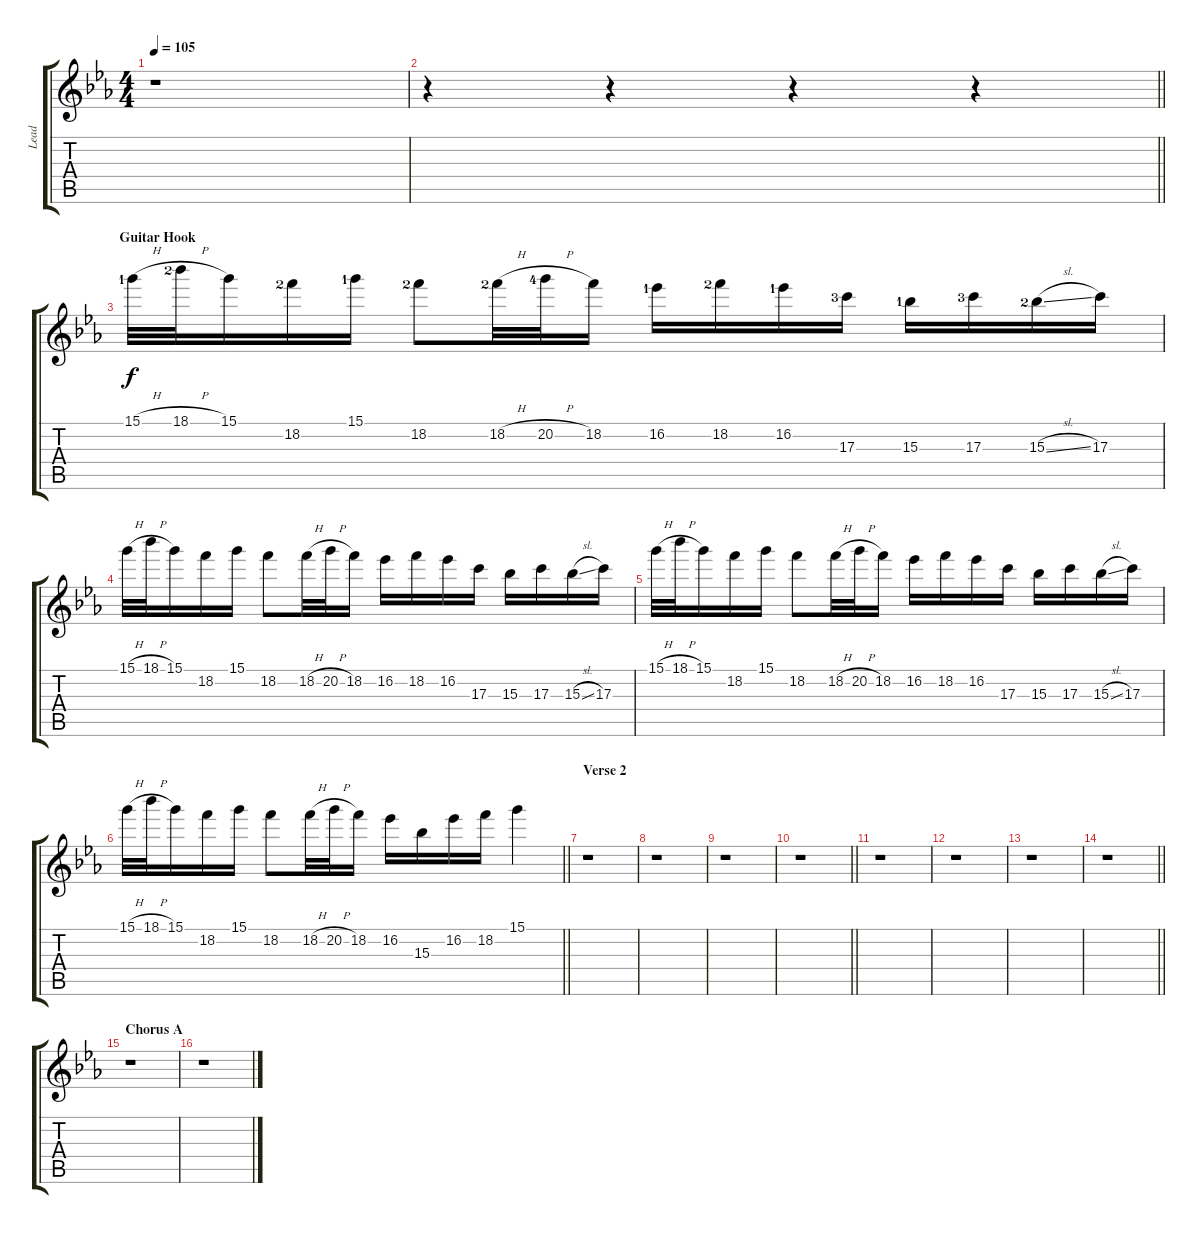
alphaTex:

\track ("Lead" "Lead") {instrument electricguitarjazz}
\staff {score tabs}
\tuning (E4 B3 G3 D3 A2 E2) {hide}
\ts (4 4)
\tempo 105
\clef g2
\ks eb
r.1{dy f} |
\barLineRight lightlight
r.4 r.4 r.4 r.4 |
\section ("" "Guitar Hook")
15.1{h lf 2}.32 18.1{h lf 3}.32 15.1.16 18.2{lf 3}.16 15.1{lf 2}.16 18.2{lf 3}.8 18.2{h lf 3}.32 20.2{h lf 5}.32 18.2.16 16.2{lf 2}.16 18.2{lf 3}.16 16.2{lf 2}.16 17.3{lf 4}.16 15.3{lf 2}.16 17.3{lf 4}.16 15.3{sl lf 3}.16 17.3.16 |
15.1{h}.32 18.1{h}.32 15.1.16 18.2.16 15.1.16 18.2.8 18.2{h}.32 20.2{h}.32 18.2.16 16.2.16 18.2.16 16.2.16 17.3.16 15.3.16 17.3.16 15.3{sl}.16 17.3.16 |
15.1{h}.32 18.1{h}.32 15.1.16 18.2.16 15.1.16 18.2.8 18.2{h}.32 20.2{h}.32 18.2.16 16.2.16 18.2.16 16.2.16 17.3.16 15.3.16 17.3.16 15.3{sl}.16 17.3.16 |
\barLineRight lightlight
15.1{h}.32 18.1{h}.32 15.1.16 18.2.16 15.1.16 18.2.8 18.2{h}.32 20.2{h}.32 18.2.16 16.2.16 15.3.16 16.2.16 18.2.16 15.1.4 |
\section ("" "Verse 2")
r.1 |
r.1 |
r.1 |
\barLineRight lightlight
r.1 |
r.1 |
r.1 |
r.1 |
\barLineRight lightlight
r.1 |
\section ("" "Chorus A")
r.1 |
r.1
